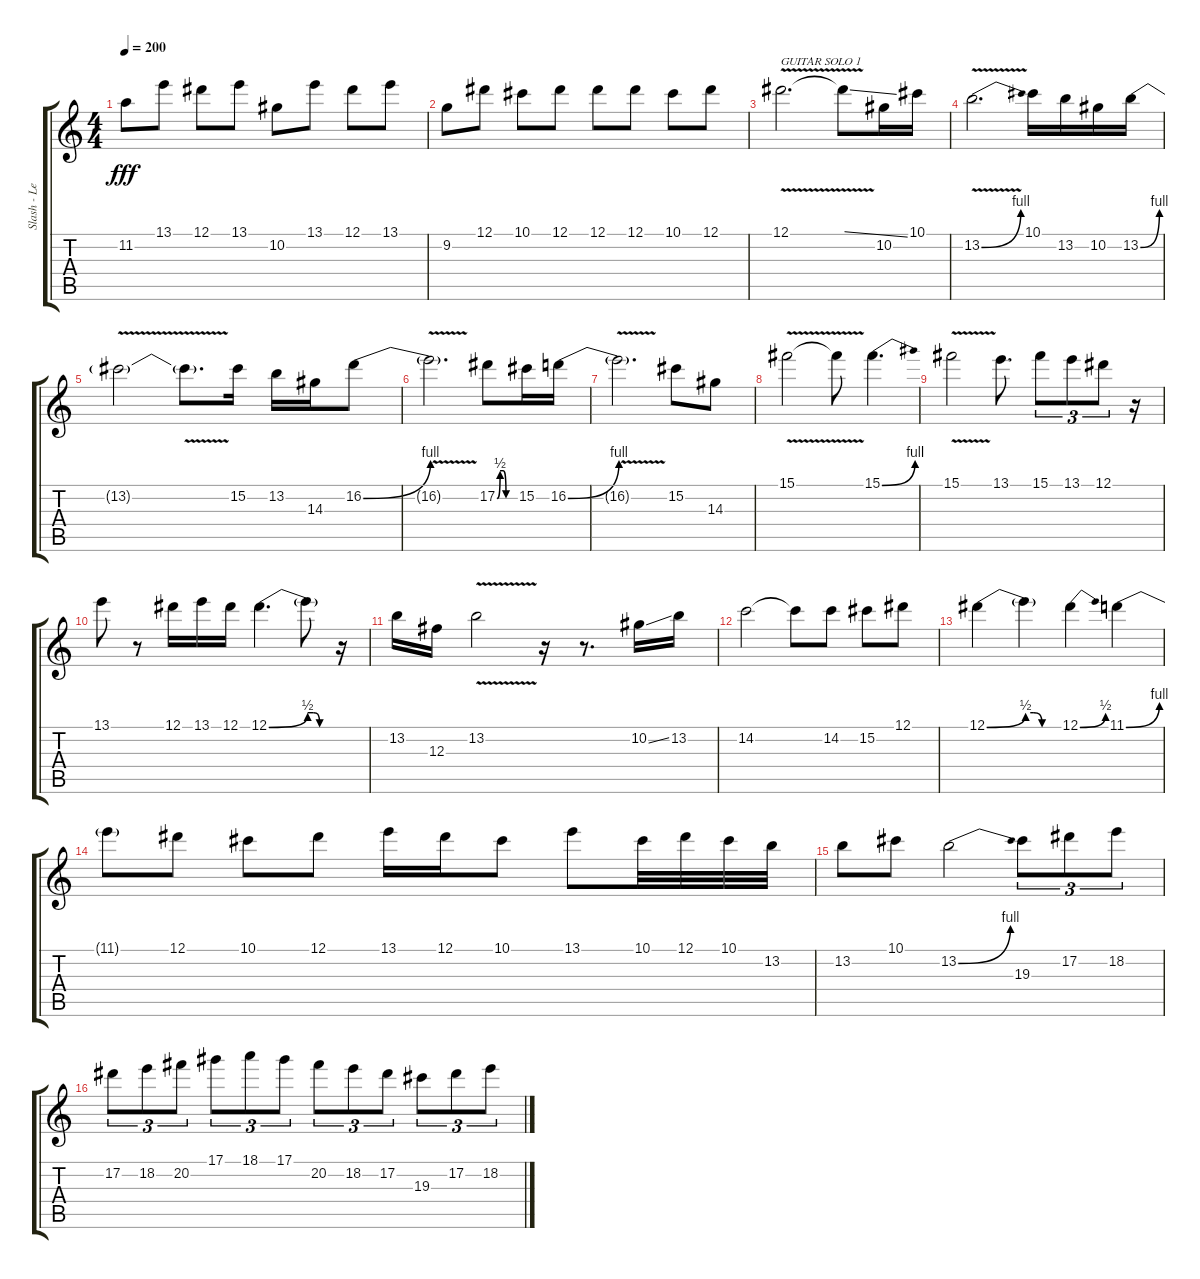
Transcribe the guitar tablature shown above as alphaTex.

\track ("Slash - Lead Guitar" "Slash - Le") {instrument acousticguitarsteel}
\staff {score tabs}
\tuning (Eb4 Bb3 Gb3 Db3 Ab2 Eb2) {hide}
\ts (4 4)
\tempo 200
\clef g2
\ks c
11.2.8{dy fff} 13.1.8 12.1.8 13.1.8 10.2.8 13.1.8 12.1.8 13.1.8 |
9.2.8 12.1.8 10.1.8 12.1.8 12.1.8 12.1.8 10.1.8 12.1.8 |
12.1{v}.2{d txt "GUITAR SOLO 1"} 12.1{ss t}.8 10.2.16 10.1.16 |
13.2{be (bend 0 0 60 4) v}.2{d} 10.1.16 13.2.16 10.2.16 13.2{be (bend 0 0 60 4)}.16 |
13.2{v t}.2 13.2{t}.8{d} 15.2.16 13.2.16 14.3.16 16.2{be (bend 0 0 60 4)}.8 |
16.2{v t}.2{d} 17.2{be (custom 0 0 10 2 20 2 30 0 60 0)}.8 15.2.16 16.2{be (bend 0 0 60 4)}.16 |
16.2{v t}.2{d} 15.2.8 14.3.8 |
15.1{v}.2 15.1{t}.8 15.1{be (bend 0 0 60 4)}.4{d} |
15.1{v}.2 13.1.8{d} 15.1.8{tu (3 2)} 13.1.8{tu (3 2)} 12.1.8{tu (3 2)} r.16 |
13.1.8 r.8 12.1.16 13.1.16 12.1.16 12.1{be (bend 0 0 60 2)}.4{d} 12.1{be (custom 0 2 15 2 30 0 60 0) t}.8 r.16 |
13.2.16 12.3.16 13.2{v}.2 r.16 r.8{d} 10.2{ss}.16 13.2.16 |
14.2.2 14.2{t}.8 14.2.8 15.2.8 12.1.8 |
12.1{be (bend 0 0 60 2)}.4 12.1{be (custom 0 2 15 2 30 0 60 0) t}.4 12.1{be (bend 0 0 60 2)}.4 11.1{be (bend 0 0 60 4)}.4 |
11.1{t}.8 12.1.8 10.1.8 12.1.8 13.1.16 12.1.16 10.1.8 13.1.8 10.1.32 12.1.32 10.1.32 13.2.32 |
13.2.8 10.1.8 13.2{be (bend 0 0 60 4)}.2 19.3.8{tu (3 2)} 17.2.8{tu (3 2)} 18.2.8{tu (3 2)} |
17.2.8{tu (3 2)} 18.2.8{tu (3 2)} 20.2.8{tu (3 2)} 17.1.8{tu (3 2)} 18.1.8{tu (3 2)} 17.1.8{tu (3 2)} 20.2.8{tu (3 2)} 18.2.8{tu (3 2)} 17.2.8{tu (3 2)} 19.3.8{tu (3 2)} 17.2.8{tu (3 2)} 18.2.8{tu (3 2)}
